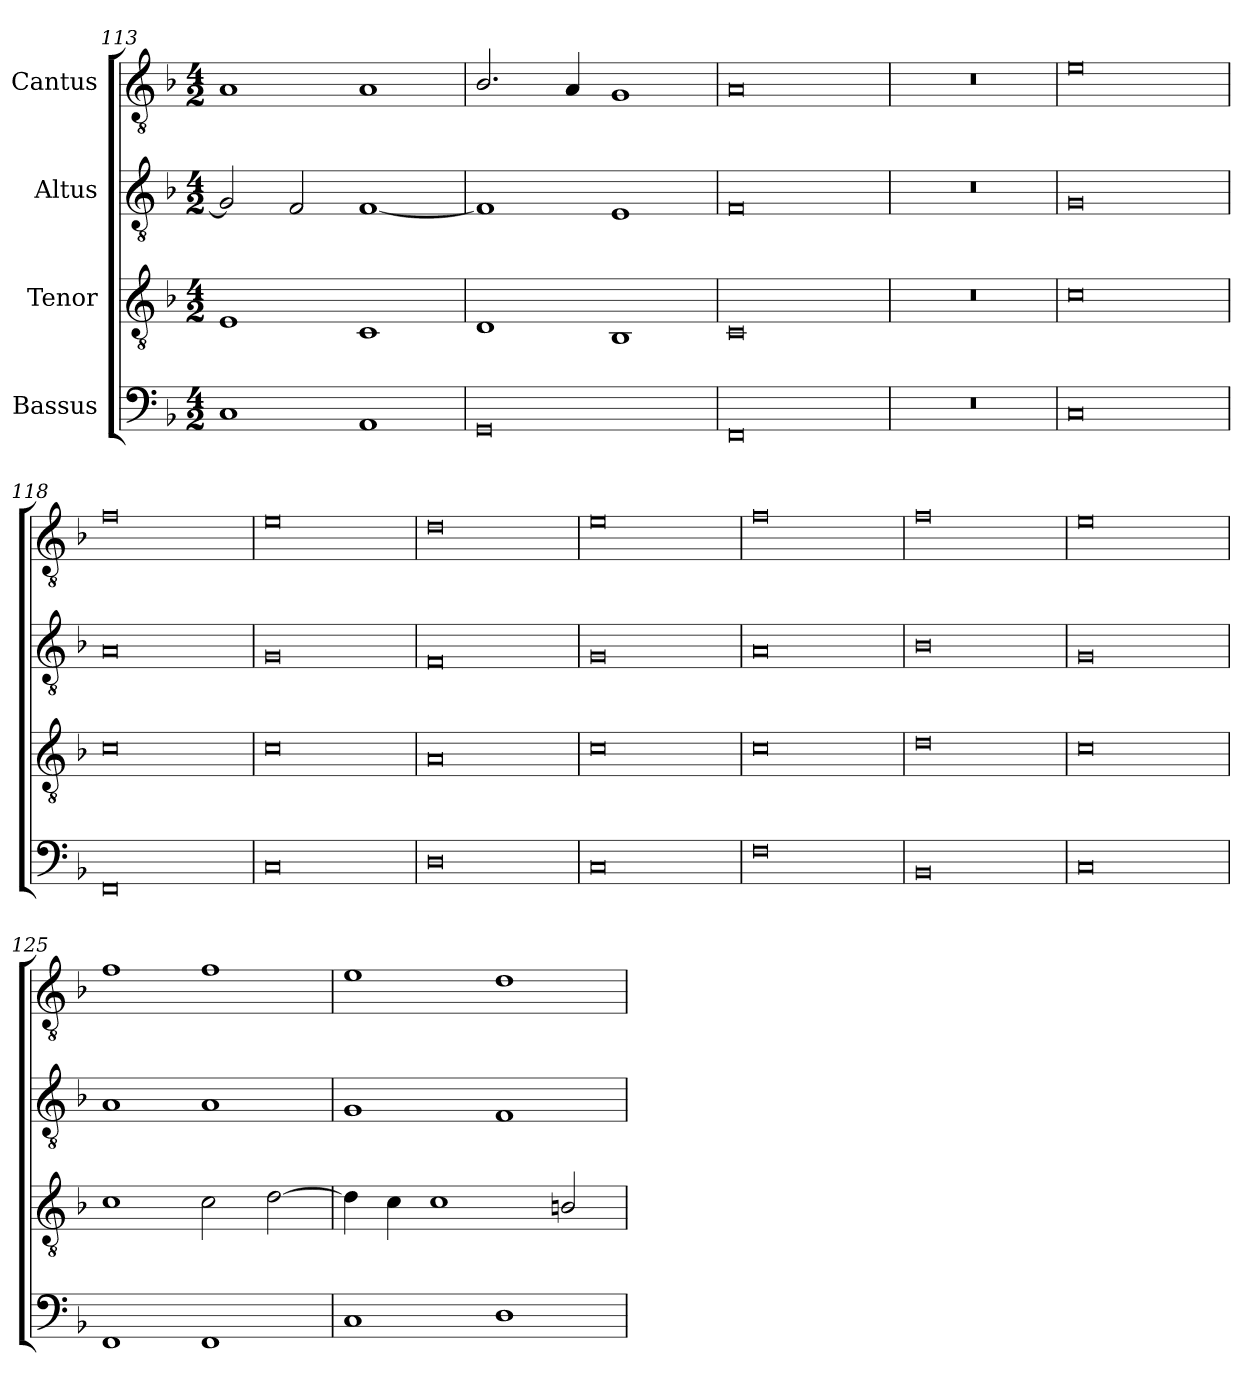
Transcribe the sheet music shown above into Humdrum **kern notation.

**kern	**kern	**kern	**kern
*part4	*part3	*part2	*part1
*staff4	*staff3	*staff2	*staff1
*I"Bassus	*I"Tenor	*I"Altus	*I"Cantus
*clefF4	*clefGv2	*clefGv2	*clefGv2
*k[b-]	*k[b-]	*k[b-]	*k[b-]
*M4/2	*M4/2	*M4/2	*M4/2
=113	=113	=113	=113
1C/	1E/	2G/]	1A/
.	.	2F/	.
1AA/	1C/	[1F/	1A/
=114	=114	=114	=114
0GG/	1D/	1F/]	2.B-/
.	.	.	4A/
.	1BB-/	1E/	1G/
=115	=115	=115	=115
0FF/	0C/	0F/	0A/
=116	=116	=116	=116
0r	0r	0r	0r
=117	=117	=117	=117
0C/	0c\	0G/	0e\
=118	=118	=118	=118
0FF/	0c\	0A/	0f\
=119	=119	=119	=119
0C/	0c\	0G/	0e\
=120	=120	=120	=120
0D/	0A/	0F/	0d\
=121	=121	=121	=121
0C/	0c\	0G/	0e\
=122	=122	=122	=122
0F\	0c\	0A/	0f\
=123	=123	=123	=123
0BB-/	0d\	0B-/	0f\
=124	=124	=124	=124
0C/	0c\	0G/	0e\
=125	=125	=125	=125
1FF/	1c\	1A/	1f\
1FF/	2c\	1A/	1f\
.	[2d\	.	.
=126	=126	=126	=126
1C/	4d\]	1G/	1e\
.	4c\	.	.
.	1c\	.	.
1D/	.	1F/	1d\
.	2Bn/	.	.
=	=	=	=
*-	*-	*-	*-
